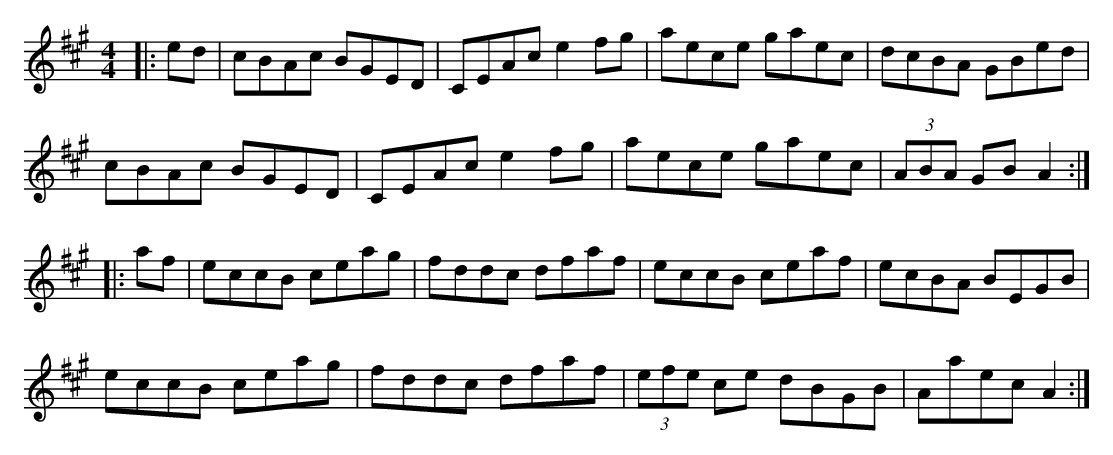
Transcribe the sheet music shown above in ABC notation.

X:1
M:4/4
K:A
|:ed|cBAc BGED|CEAc e2fg|aece gaec|dcBA GBed|
cBAc BGED|CEAc e2fg|aece gaec|(3ABA GB A2:|
|:af|eccB ceag|fddc dfaf|eccB ceaf|ecBA BEGB|
eccB ceag|fddc dfaf|(3efe ce dBGB|Aaec A2:|
